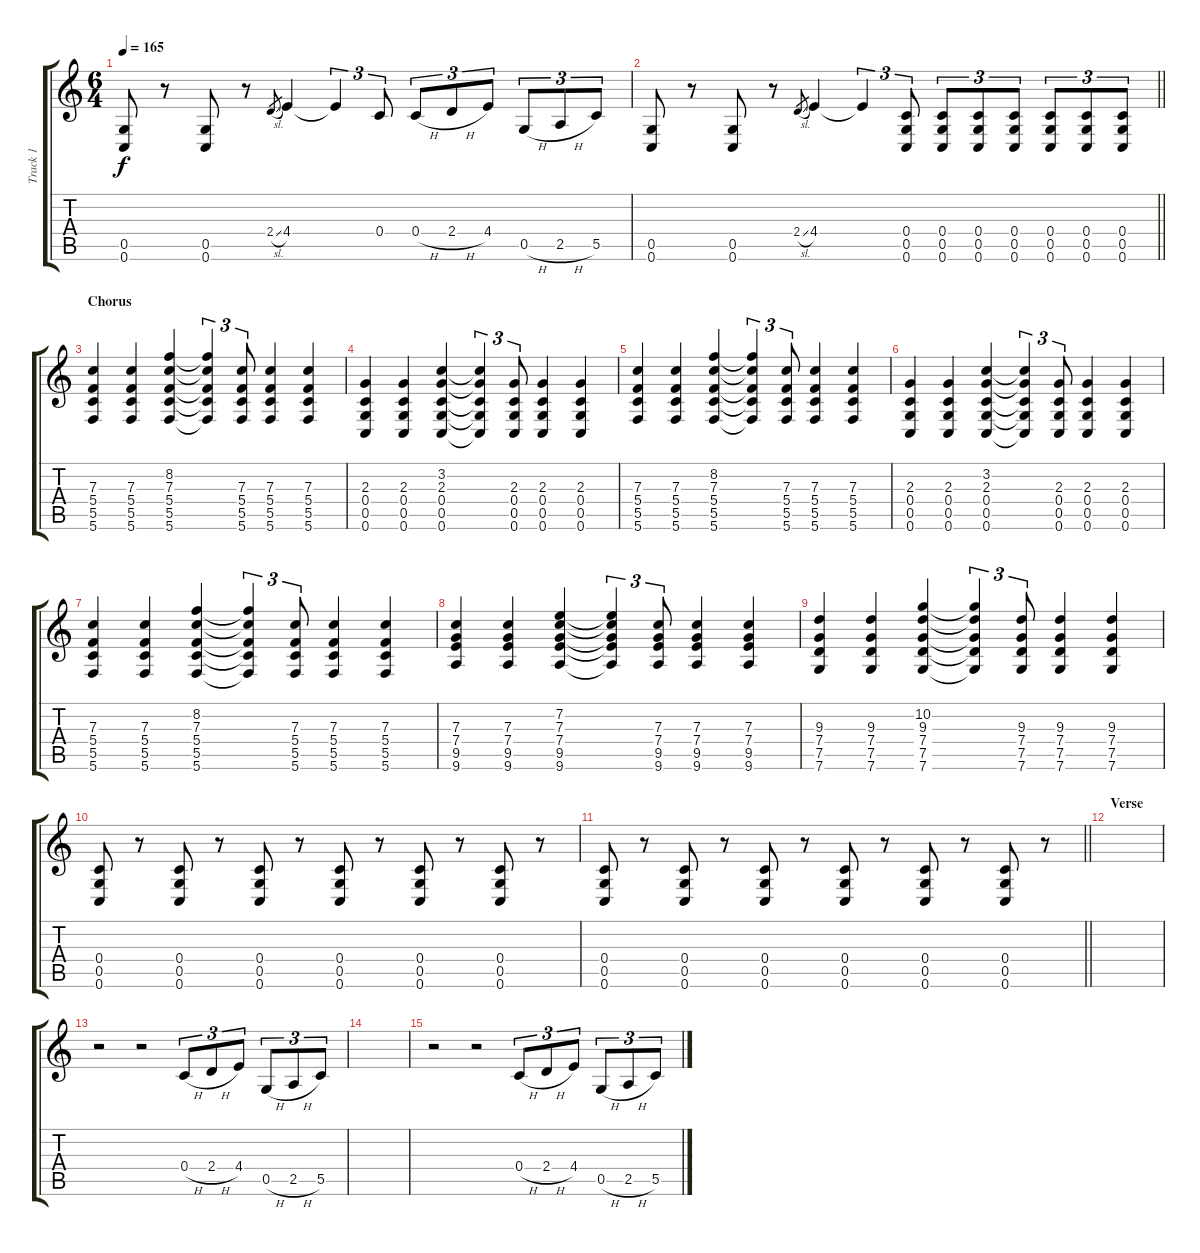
\track ("Track 1" "Track 1") {instrument overdrivenguitar}
\staff {score tabs}
\tuning (D4 A3 F3 C3 G2 C2) {hide}
\ts (6 4)
\tempo 165
\clef g2
\ks c
(0.5 0.6).8{dy f} r.8 (0.5 0.6).8 r.8 2.4{sl}.8{gr} 4.4.4 4.4{t}.4{tu (3 2)} 0.4.8{tu (3 2)} 0.4{h}.8{tu (3 2)} 2.4{h}.8{tu (3 2)} 4.4.8{tu (3 2)} 0.5{h}.8{tu (3 2)} 2.5{h}.8{tu (3 2)} 5.5.8{tu (3 2)} |
\barLineRight lightlight
(0.5 0.6).8 r.8 (0.5 0.6).8 r.8 2.4{sl}.8{gr} 4.4.4 4.4{t}.4{tu (3 2)} (0.4 0.5 0.6).8{tu (3 2)} (0.4 0.5 0.6).8{tu (3 2)} (0.4 0.5 0.6).8{tu (3 2)} (0.4 0.5 0.6).8{tu (3 2)} (0.4 0.5 0.6).8{tu (3 2)} (0.4 0.5 0.6).8{tu (3 2)} (0.4 0.5 0.6).8{tu (3 2)} |
\section ("" "Chorus")
(7.3 5.4 5.5 5.6).4 (7.3 5.4 5.5 5.6).4 (8.2 7.3 5.4 5.5 5.6).4 (8.2{t} 7.3{t} 5.4{t} 5.5{t} 5.6{t}).4{tu (3 2)} (7.3 5.4 5.5 5.6).8{tu (3 2)} (7.3 5.4 5.5 5.6).4 (7.3 5.4 5.5 5.6).4 |
(2.3 0.4 0.5 0.6).4 (2.3 0.4 0.5 0.6).4 (3.2 2.3 0.4 0.5 0.6).4 (3.2{t} 2.3{t} 0.4{t} 0.5{t} 0.6{t}).4{tu (3 2)} (2.3 0.4 0.5 0.6).8{tu (3 2)} (2.3 0.4 0.5 0.6).4 (2.3 0.4 0.5 0.6).4 |
(7.3 5.4 5.5 5.6).4 (7.3 5.4 5.5 5.6).4 (8.2 7.3 5.4 5.5 5.6).4 (8.2{t} 7.3{t} 5.4{t} 5.5{t} 5.6{t}).4{tu (3 2)} (7.3 5.4 5.5 5.6).8{tu (3 2)} (7.3 5.4 5.5 5.6).4 (7.3 5.4 5.5 5.6).4 |
(2.3 0.4 0.5 0.6).4 (2.3 0.4 0.5 0.6).4 (3.2 2.3 0.4 0.5 0.6).4 (3.2{t} 2.3{t} 0.4{t} 0.5{t} 0.6{t}).4{tu (3 2)} (2.3 0.4 0.5 0.6).8{tu (3 2)} (2.3 0.4 0.5 0.6).4 (2.3 0.4 0.5 0.6).4 |
(7.3 5.4 5.5 5.6).4 (7.3 5.4 5.5 5.6).4 (8.2 7.3 5.4 5.5 5.6).4 (8.2{t} 7.3{t} 5.4{t} 5.5{t} 5.6{t}).4{tu (3 2)} (7.3 5.4 5.5 5.6).8{tu (3 2)} (7.3 5.4 5.5 5.6).4 (7.3 5.4 5.5 5.6).4 |
(7.3 7.4 9.5 9.6).4 (7.3 7.4 9.5 9.6).4 (7.2 7.3 7.4 9.5 9.6).4 (7.2{t} 7.3{t} 7.4{t} 9.5{t} 9.6{t}).4{tu (3 2)} (7.3 7.4 9.5 9.6).8{tu (3 2)} (7.3 7.4 9.5 9.6).4 (7.3 7.4 9.5 9.6).4 |
(9.3 7.4 7.5 7.6).4 (9.3 7.4 7.5 7.6).4 (10.2 9.3 7.4 7.5 7.6).4 (10.2{t} 9.3{t} 7.4{t} 7.5{t} 7.6{t}).4{tu (3 2)} (9.3 7.4 7.5 7.6).8{tu (3 2)} (9.3 7.4 7.5 7.6).4 (9.3 7.4 7.5 7.6).4 |
(0.4 0.5 0.6).8 r.8 (0.4 0.5 0.6).8 r.8 (0.4 0.5 0.6).8 r.8 (0.4 0.5 0.6).8 r.8 (0.4 0.5 0.6).8 r.8 (0.4 0.5 0.6).8 r.8 |
\barLineRight lightlight
(0.4 0.5 0.6).8 r.8 (0.4 0.5 0.6).8 r.8 (0.4 0.5 0.6).8 r.8 (0.4 0.5 0.6).8 r.8 (0.4 0.5 0.6).8 r.8 (0.4 0.5 0.6).8 r.8 |
\section ("" "Verse")
|
r.2 r.2 0.4{h}.8{tu (3 2)} 2.4{h}.8{tu (3 2)} 4.4.8{tu (3 2)} 0.5{h}.8{tu (3 2)} 2.5{h}.8{tu (3 2)} 5.5.8{tu (3 2)} |
|
r.2 r.2 0.4{h}.8{tu (3 2)} 2.4{h}.8{tu (3 2)} 4.4.8{tu (3 2)} 0.5{h}.8{tu (3 2)} 2.5{h}.8{tu (3 2)} 5.5.8{tu (3 2)}
